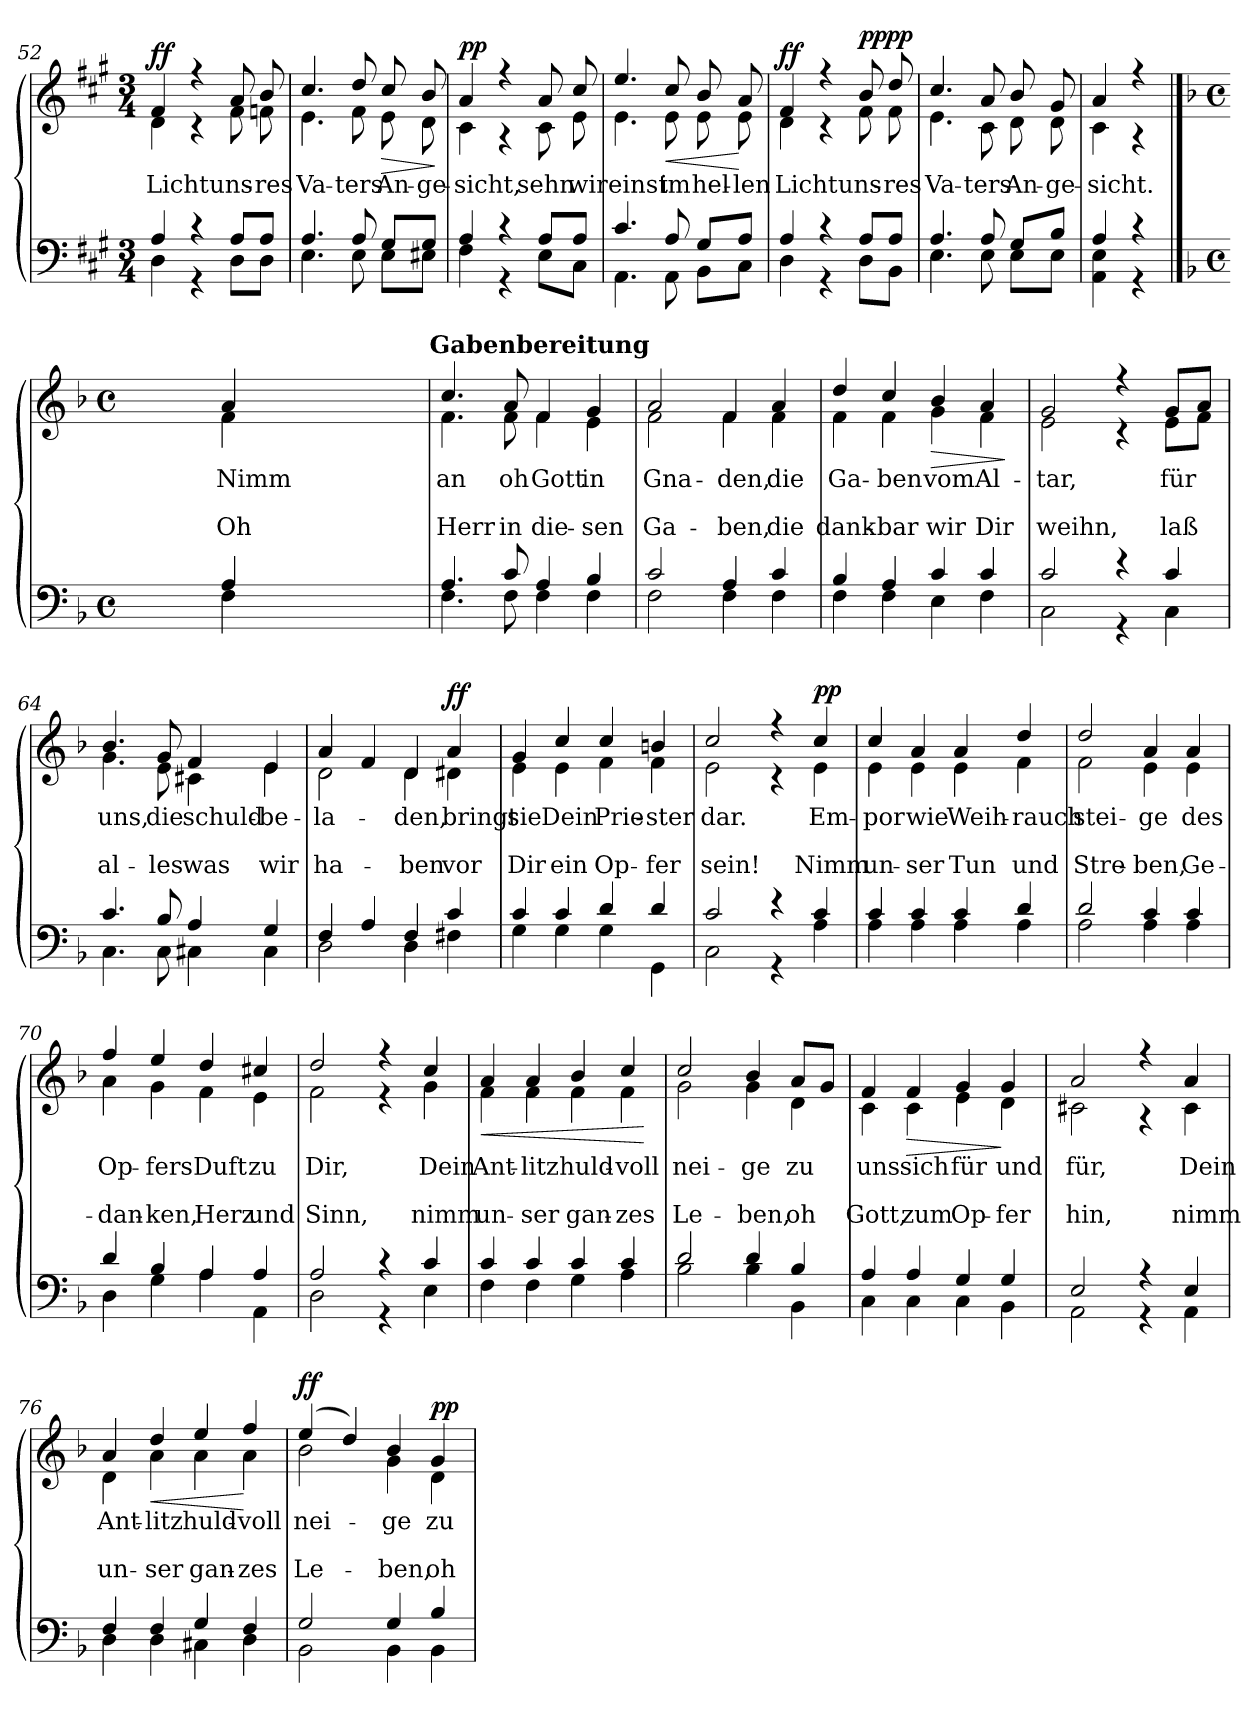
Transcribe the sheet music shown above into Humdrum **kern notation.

**kern	**kern	**text	**text	**text	**dynam
*part1	*part1	*part1	*part1	*part1	*part1
*staff2	*staff1	*staff1	*staff1	*staff1	*staff1/2
*clefF4	*clefG2	*	*	*	*
*k[f#c#g#]	*k[f#c#g#]	*	*	*	*
*A:	*A:	*	*	*	*
*M3/4	*M3/4	*	*	*	*
=52	=52	=52	=52	=52	=52
*^	*	*	*	*	*
!	!	!	!LO:LY:b	!	!	!LO:DY:b=2
*	*	*^	*	*	*	*
!	!	!	!	!	!	!	!LO:DY:n=1:a
4A/	4D\	4f#/	4d\	Licht	.	.	f f
4r	4r	4r	4r	.	.	.	.
!	!	!	!	!LO:LY:b	!	!	!
8A/L	8D\L	8a/	8f#\	uns-	.	.	.
!	!	!	!	!LO:LY:b	!	!	!
8A/J	8D\J	8b/	8fn\	-res	.	.	.
!!LO:LB:g=z	!!
=53	=53	=53	=53	=53	=53	=53	=53
!	!	!	!	!LO:LY:b	!	!	!
4.A/	4.E\	4.cc#/	4.e\	Va-	.	.	.
!	!	!	!	!LO:LY:b	!	!	!
8A/	8E\	8dd/	8f#\	-ters	.	.	.
!	!	!	!	!LO:LY:b	!	!	!LO:HP:b
8G#/L	8E\L	8cc#/	8e\	An-	.	.	>
!	!	!	!	!LO:LY:b	!	!	!
8G#/J	8E#X\J	8b/	8d\	-ge-	.	.	.
*v	*v	*	*	*	*	*	*
*	*v	*v	*	*	*	*
.	.	.	.	.	]
=54	=54	=54	=54	=54	=54
*^	*	*	*	*	*
!	!	!	!LO:LY:b	!	!	!LO:DY:b=2
*	*	*^	*	*	*	*
!	!	!	!	!	!	!	!LO:DY:n=1:a
4A/	4F#\	4a/	4c#\	-sicht,	.	.	p p
4r	4r	4r	4r	.	.	.	.
!	!	!	!	!LO:LY:b	!	!	!LO:DY:n=2:b=2
!	!	!	!	!	!	!	!LO:DY:n=3:a
8A/L	8E\L	8a/	8c#\	sehn	.	.	mf mf
!	!	!	!	!LO:LY:b	!	!	!
8A/J	8C#\J	8cc#/	8e\	wir	.	.	.
=55	=55	=55	=55	=55	=55	=55	=55
!	!	!	!	!LO:LY:b	!	!	!
4.c#/	4.AA\	4.ee/	4.e\	einst	.	.	.
!	!	!	!	!LO:LY:b	!	!	!LO:HP:b
8A/	8AA\	8cc#/	8e\	im	.	.	<
!	!	!	!	!LO:LY:b	!	!	!
8G#/L	8BB\L	8b/	8e\	hel-	.	.	.
!	!	!	!	!LO:LY:b	!	!	!
8A/J	8C#\J	8a/	8e\	-len	.	.	[
=56	=56	=56	=56	=56	=56	=56	=56
!	!	!	!	!LO:LY:b	!	!	!LO:DY:b=2
!	!	!	!	!	!	!	!LO:DY:n=1:a
4A/	4D\	4f#/	4d\	Licht	.	.	f f
4r	4r	4r	4r	.	.	.	.
!	!	!	!	!LO:LY:b	!	!	!LO:DY:n=2:b=2
!	!	!	!	!	!	!	!LO:DY:n=3:a
8A/L	8D\L	8b/	8f#\	uns-	.	.	pp pp
!	!	!	!	!LO:LY:b	!	!	!
8A/J	8BB\J	8dd/	8f#\	-res	.	.	.
=57	=57	=57	=57	=57	=57	=57	=57
!	!	!	!	!LO:LY:b	!	!	!
4.A/	4.E\	4.cc#/	4.e\	Va-	.	.	.
!	!	!	!	!LO:LY:b	!	!	!
8A/	8E\	8a/	8c#\	-ters	.	.	.
!	!	!	!	!LO:LY:b	!	!	!
8G#/L	8E\L	8b/	8d\	An-	.	.	.
!	!	!	!	!LO:LY:b	!	!	!
8B/J	8E\J	8g#/	8d\	-ge-	.	.	.
=58	=58	=58	=58	=58	=58	=58	=58
!	!	!	!	!LO:LY:b	!	!	!
4A/	4AA\ 4E\	4a/	4c#\	-sicht.	.	.	.
4r	4r	4r	4r	.	.	.	.
!!LO:PB:g=z	!!
==59	==59	==59	==59	==59	==59	==59	==59
*k[b-]	*	*k[b-]	*	*	*	*	*
*F:	*	*F:	*	*	*	*	*
*M4/4	*	*M4/4	*	*	*	*	*
*met(c)	*	*met(c)	*	*	*	*	*
2.ryy	2.ryy	2.ryy	2.ryy	.	.	.	.
!	!	!	!	!LO:LY:b	!	!LO:LY:b	!LO:DY:b=2
!	!	!	!	!	!	!	!LO:DY:n=1:a
4A/	4F\	4a/	4f\	Nimm	.	Oh	mf mf
1ryy	1ryy	1ryy	1ryy	.	.	.	.
8..ryy	8..ryy	8..ryy	8..ryy	.	.	.	.
!	!	!	!LO:TX:a:B:t=Gabenbereitung	!	!	!	!
=60	=60	=60	=60	=60	=60	=60	=60
!	!	!	!	!LO:LY:b	!	!LO:LY:b	!
4.A/	4.F\	4.cc/	4.f\	an	.	Herr	.
!	!	!	!	!LO:LY:b	!	!LO:LY:b	!
8c/	8F\	8a/	8f\	oh	.	in	.
!	!	!	!	!LO:LY:b	!	!LO:LY:b	!
4A/	4F\	4f/	4f\	Gott	.	die-	.
!	!	!	!	!LO:LY:b	!	!LO:LY:b	!
4B-/	4F\	4g/	4e\	in	.	-sen	.
=61	=61	=61	=61	=61	=61	=61	=61
!	!	!	!	!LO:LY:b	!	!LO:LY:b	!
2c/	2F\	2a/	2f\	Gna-	.	Ga-	.
!	!	!	!	!LO:LY:b	!	!LO:LY:b	!
4A/	4F\	4f/	4f\	-den,	.	-ben,	.
!	!	!	!	!LO:LY:b	!	!LO:LY:b	!
4c/	4F\	4a/	4f\	die	.	die	.
=62	=62	=62	=62	=62	=62	=62	=62
!	!	!	!	!LO:LY:b	!	!LO:LY:b	!
4B-/	4F\	4dd/	4f\	Ga-	.	dank-	.
!	!	!	!	!LO:LY:b	!	!LO:LY:b	!
4A/	4F\	4cc/	4f\	-ben	.	-bar	.
!	!	!	!	!LO:LY:b	!	!LO:LY:b	!LO:HP:b
4c/	4E\	4b-/	4g\	vom	.	wir	>
!	!	!	!	!LO:LY:b	!	!LO:LY:b	!
4c/	4F\	4a/	4f\	Al-	.	Dir	.
*v	*v	*	*	*	*	*	*
*	*v	*v	*	*	*	*
.	.	.	.	.	]
=63	=63	=63	=63	=63	=63
*^	*	*	*	*	*
!	!	!	!LO:LY:b	!	!LO:LY:b	!
*	*	*^	*	*	*	*
2c/	2C\	2g/	2e\	-tar,	.	weihn,	.
4r	4r	4r	4r	.	.	.	.
!	!	!	!	!LO:LY:b	!	!LO:LY:b	!LO:DY:b=2
!	!	!	!	!	!	!	!LO:DY:n=1:a
4c/	4C\	8g/L	8e\L	für	.	laß	mf mf
.	.	8a/J	8f\J	.	.	.	.
=64	=64	=64	=64	=64	=64	=64	=64
!	!	!	!	!LO:LY:b	!	!LO:LY:b	!
4.c/	4.C\	4.b-/	4.g\	uns,	.	al-	.
!	!	!	!	!LO:LY:b	!	!LO:LY:b	!
8B-/	8C\	8g/	8e\	die	.	-les	.
!	!	!	!	!LO:LY:b	!	!LO:LY:b	!
4A/	4C#X\	4f/	4c#X\	schuld-	.	was	.
!	!	!	!	!LO:LY:b	!	!LO:LY:b	!
4G/	4C#\	4e/	4e\	-be-	.	wir	.
!!LO:LB:g=z	!!
=65	=65	=65	=65	=65	=65	=65	=65
!	!	!	!	!LO:LY:b	!	!LO:LY:b	!
4F/	2D\	4a/	2d\	-la-	.	ha-	.
4A/	.	4f/	.	.	.	.	.
!	!	!	!	!LO:LY:b	!	!LO:LY:b	!
4F/	4D\	4d/	4d\	-den,	.	-ben	.
!	!	!	!	!LO:LY:b	!	!LO:LY:b	!LO:DY:b=2
!	!	!	!	!	!	!	!LO:DY:n=1:a
4c/	4F#X\	4a/	4d#X\	bringt	.	vor	f f
=66	=66	=66	=66	=66	=66	=66	=66
!	!	!	!	!LO:LY:b	!	!LO:LY:b	!
4c/	4G\	4g/	4e\	sie	.	Dir	.
!	!	!	!	!LO:LY:b	!	!LO:LY:b	!
4c/	4G\	4cc/	4e\	Dein	.	ein	.
!	!	!	!	!LO:LY:b	!	!LO:LY:b	!
4d/	4G\	4cc/	4f\	Prie-	.	Op-	.
!	!	!	!	!LO:LY:b	!	!LO:LY:b	!
4d/	4GG\	4bn/	4f\	-ster	.	-fer	.
=67	=67	=67	=67	=67	=67	=67	=67
!	!	!	!	!LO:LY:b	!	!LO:LY:b	!
2c/	2C\	2cc/	2e\	dar.	.	sein!	.
4r	4r	4r	4r	.	.	.	.
!	!	!	!	!LO:LY:b	!	!LO:LY:b	!LO:DY:b=2
!	!	!	!	!	!	!	!LO:DY:n=1:a
4c/	4A\	4cc/	4e\	Em-	.	Nimm	p p
=68	=68	=68	=68	=68	=68	=68	=68
!	!	!	!	!LO:LY:b	!	!LO:LY:b	!
4c/	4A\	4cc/	4e\	-por	.	un-	.
!	!	!	!	!LO:LY:b	!	!LO:LY:b	!
4c/	4A\	4a/	4e\	wie	.	-ser	.
!	!	!	!	!LO:LY:b	!	!LO:LY:b	!
4c/	4A\	4a/	4e\	Weih-	.	Tun	.
!	!	!	!	!LO:LY:b	!	!LO:LY:b	!
4d/	4A\	4dd/	4f\	-rauch	.	und	.
=69	=69	=69	=69	=69	=69	=69	=69
!	!	!	!	!LO:LY:b	!	!LO:LY:b	!
2d/	2A\	2dd/	2f\	stei-	.	Stre-	.
!	!	!	!	!LO:LY:b	!	!LO:LY:b	!
4c/	4A\	4a/	4e\	-ge	.	-ben,	.
!	!	!	!	!LO:LY:b	!	!LO:LY:b	!
4c/	4A\	4a/	4e\	des	.	Ge-	.
!!LO:LB:g=z	!!
=70	=70	=70	=70	=70	=70	=70	=70
!	!	!	!	!LO:LY:b	!	!LO:LY:b	!
4d/	4D\	4ff/	4a\	Op-	.	-dan-	.
!	!	!	!	!LO:LY:b	!	!LO:LY:b	!
4B-/	4G\	4ee/	4g\	-fers	.	-ken,	.
!	!	!	!	!LO:LY:b	!	!LO:LY:b	!
4A/	4A\	4dd/	4f\	Duft	.	Herz	.
!	!	!	!	!LO:LY:b	!	!LO:LY:b	!
4A/	4AA\	4cc#X/	4e\	zu	.	und	.
=71	=71	=71	=71	=71	=71	=71	=71
!	!	!	!	!LO:LY:b	!	!LO:LY:b	!
2A/	2D\	2dd/	2f\	Dir,	.	Sinn,	.
4r	4r	4r	4r	.	.	.	.
!	!	!	!	!LO:LY:b	!	!LO:LY:b	!
4c/	4E\	4cc/	4g\	Dein	.	nimm	.
=72	=72	=72	=72	=72	=72	=72	=72
!	!	!	!	!LO:LY:b	!	!LO:LY:b	!LO:HP:b
4c/	4F\	4a/	4f\	Ant-	.	un-	<
!	!	!	!	!LO:LY:b	!	!LO:LY:b	!
4c/	4F\	4a/	4f\	-litz	.	-ser	.
!	!	!	!	!LO:LY:b	!	!LO:LY:b	!
4c/	4G\	4b-/	4f\	huld-	.	gan-	.
!	!	!	!	!LO:LY:b	!	!LO:LY:b	!
4c/	4A\	4cc/	4f\	-voll	.	-zes	.
*v	*v	*	*	*	*	*	*
*	*v	*v	*	*	*	*
.	.	.	.	.	[
=73	=73	=73	=73	=73	=73
*^	*	*	*	*	*
!	!	!	!LO:LY:b	!	!LO:LY:b	!
*	*	*^	*	*	*	*
2d/	2B-\	2cc/	2g\	nei-	.	Le-	.
!	!	!	!	!LO:LY:b	!	!LO:LY:b	!
4d/	4B-\	4b-/	4g\	-ge	.	-ben,	.
!	!	!	!	!LO:LY:b	!	!LO:LY:b	!
4B-/	4BB-\	8a/L	4d\	zu	.	oh	.
.	.	8g/J	.	.	.	.	.
=74	=74	=74	=74	=74	=74	=74	=74
!	!	!	!	!LO:LY:b	!	!LO:LY:b	!
4A/	4C\	4f/	4c\	uns	.	Gott,	.
!	!	!	!	!LO:LY:b	!	!LO:LY:b	!LO:HP:b
4A/	4C\	4f/	4c\	sich	.	zum	>
!	!	!	!	!LO:LY:b	!	!LO:LY:b	!
4G/	4C\	4g/	4e\	für	.	Op-	.
!	!	!	!	!LO:LY:b	!	!LO:LY:b	!
4G/	4BB-\	4g/	4d\	und	.	-fer	]
!!LO:LB:g=z	!!
=75	=75	=75	=75	=75	=75	=75	=75
!	!	!	!	!LO:LY:b	!	!LO:LY:b	!
2E/	2AA\	2a/	2c#X\	für,	.	hin,	.
4r	4r	4r	4r	.	.	.	.
!	!	!	!	!LO:LY:b	!	!LO:LY:b	!
4E/	4AA\	4a/	4c#\	Dein	.	nimm	.
=76	=76	=76	=76	=76	=76	=76	=76
!	!	!	!	!LO:LY:b	!	!LO:LY:b	!
4F/	4D\	4a/	4d\	Ant-	.	un-	.
!	!	!	!	!LO:LY:b	!	!LO:LY:b	!LO:HP:b
4F/	4D\	4dd/	4a\	-litz	.	-ser	<
!	!	!	!	!LO:LY:b	!	!LO:LY:b	!
4G/	4C#X\	4ee/	4a\	huld-	.	gan-	.
!	!	!	!	!LO:LY:b	!	!LO:LY:b	!
4F/	4D\	4ff/	4a\	-voll	.	-zes	[
=77	=77	=77	=77	=77	=77	=77	=77
!	!	!	!	!LO:LY:b	!	!LO:LY:b	!LO:DY:b=2
!	!	!	!	!	!	!	!LO:DY:n=1:a
2G/	2BB-\	(4ee/	2b-\	nei-	.	Le-	f f
.	.	4dd/)	.	.	.	.	.
!	!	!	!	!LO:LY:b	!	!LO:LY:b	!
4G/	4BB-\	4b-/	4g\	-ge	.	-ben,	.
!	!	!	!	!LO:LY:b	!	!LO:LY:b	!LO:DY:n=2:b=2
!	!	!	!	!	!	!	!LO:DY:n=3:a
4B-/	4BB-\	4g/	4d\	zu	.	oh	p p
*v	*v	*	*	*	*	*	*
*	*v	*v	*	*	*	*
=	=	=	=	=	=
*-	*-	*-	*-	*-	*-
